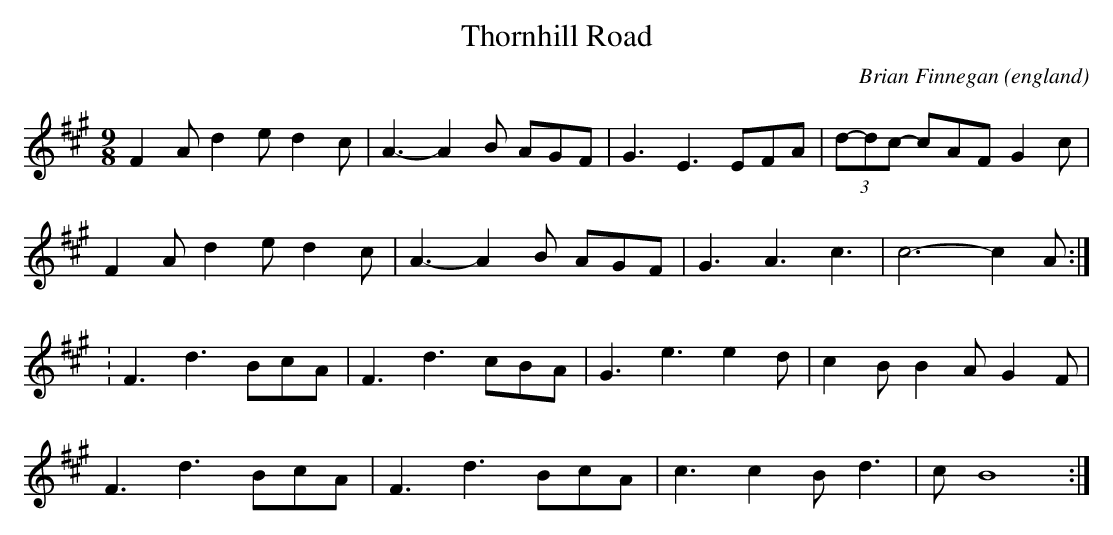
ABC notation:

X:1
T:Thornhill Road
O:england
M:9/8
L:1/8
C:Brian Finnegan
K:A
F2A d2e d2c|A3-A2B AGF|G3 E3 EFA|(3d-dc- cAF G2c|
F2A d2e d2c|A3-A2B AGF|G3 A3 c3|c6- c2 A:|
:F3 d3 BcA|F3 d3 cBA|G3 e3 e2d|c2B B2A G2F|
F3 d3 BcA|F3 d3 BcA|c3 c2B d3|cB8:|
